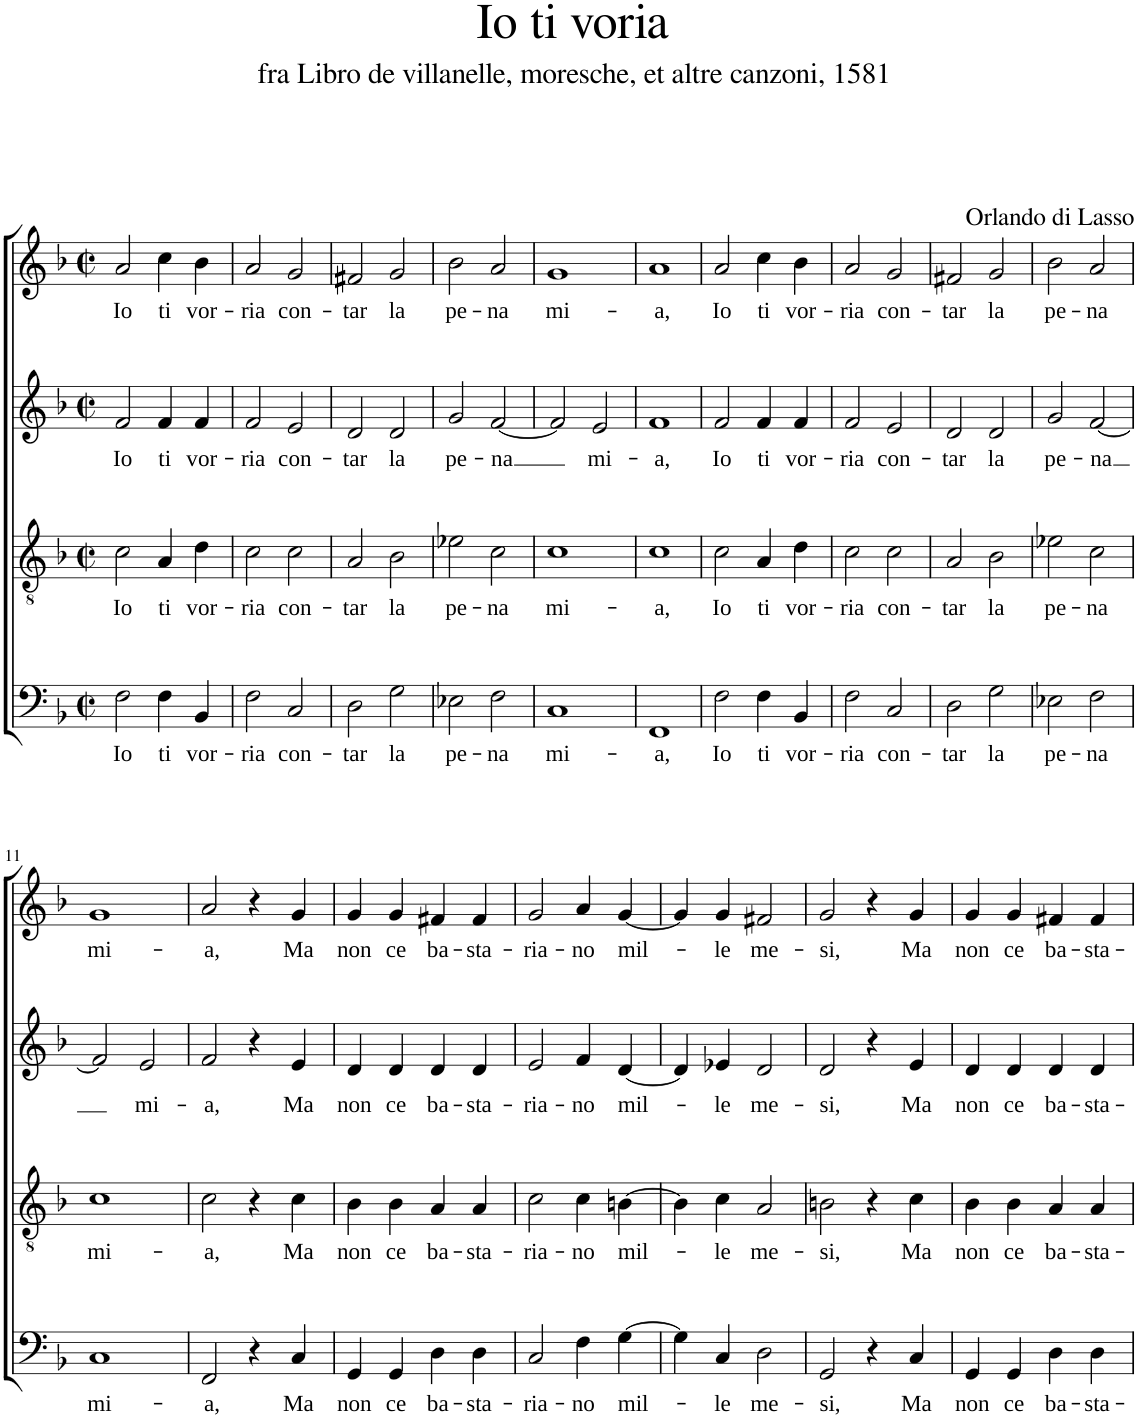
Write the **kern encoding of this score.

**kern	**text	**kern	**text	**kern	**text	**kern	**text
*part4	*part4	*part3	*part3	*part2	*part2	*part1	*part1
*staff4	*staff4	*staff3	*staff3	*staff2	*staff2	*staff1	*staff1
*I"Bassus	*	*I"Tenort	*	*I"Altus	*	*I"Cantus	*
*clefF4	*	*clefGv2	*	*clefG2	*	*clefG2	*
*k[b-]	*	*k[b-]	*	*k[b-]	*	*k[b-]	*
*M2/2	*	*M2/2	*	*M2/2	*	*M2/2	*
*met(c|)	*	*met(c|)	*	*met(c|)	*	*met(c|)	*
=1	=1	=1	=1	=1	=1	=1	=1
!	!LO:LY:b	!	!LO:LY:b	!	!LO:LY:b	!	!LO:LY:b
2F\	Io	2c\	Io	2f/	Io	2a/	Io
!	!LO:LY:b	!	!LO:LY:b	!	!LO:LY:b	!	!LO:LY:b
4F\	ti	4A/	ti	4f/	ti	4cc\	ti
!	!LO:LY:b	!	!LO:LY:b	!	!LO:LY:b	!	!LO:LY:b
4BB-/	vor-	4d\	vor-	4f/	vor-	4b-\	vor-
=2	=2	=2	=2	=2	=2	=2	=2
!	!LO:LY:b	!	!LO:LY:b	!	!LO:LY:b	!	!LO:LY:b
2F\	-ria	2c\	-ria	2f/	-ria	2a/	-ria
!	!LO:LY:b	!	!LO:LY:b	!	!LO:LY:b	!	!LO:LY:b
2C/	con-	2c\	con-	2e/	con-	2g/	con-
=3	=3	=3	=3	=3	=3	=3	=3
!	!LO:LY:b	!	!LO:LY:b	!	!LO:LY:b	!	!LO:LY:b
2D\	-tar	2A/	-tar	2d/	-tar	2f#X/	-tar
!	!LO:LY:b	!	!LO:LY:b	!	!LO:LY:b	!	!LO:LY:b
2G\	la	2B-\	la	2d/	la	2g/	la
=4	=4	=4	=4	=4	=4	=4	=4
!	!LO:LY:b	!	!LO:LY:b	!	!LO:LY:b	!	!LO:LY:b
2E-X\	pe-	2e-X\	pe-	2g/	pe-	2b-\	pe-
!	!LO:LY:b	!	!LO:LY:b	!	!LO:LY:b	!	!LO:LY:b
2F\	-na	2c\	-na	[2f/	-na	2a/	-na
=5	=5	=5	=5	=5	=5	=5	=5
!	!LO:LY:b	!	!LO:LY:b	!	!	!	!LO:LY:b
1C	mi-	1c	mi-	2f/]	.	1g	mi-
!	!	!	!	!	!LO:LY:b	!	!
.	.	.	.	2e/	mi-	.	.
=6	=6	=6	=6	=6	=6	=6	=6
!	!LO:LY:b	!	!LO:LY:b	!	!LO:LY:b	!	!LO:LY:b
1FF	-a,	1c	-a,	1f	-a,	1a	-a,
=7	=7	=7	=7	=7	=7	=7	=7
!	!LO:LY:b	!	!LO:LY:b	!	!LO:LY:b	!	!LO:LY:b
2F\	Io	2c\	Io	2f/	Io	2a/	Io
!	!LO:LY:b	!	!LO:LY:b	!	!LO:LY:b	!	!LO:LY:b
4F\	ti	4A/	ti	4f/	ti	4cc\	ti
!	!LO:LY:b	!	!LO:LY:b	!	!LO:LY:b	!	!LO:LY:b
4BB-/	vor-	4d\	vor-	4f/	vor-	4b-\	vor-
=8	=8	=8	=8	=8	=8	=8	=8
!	!LO:LY:b	!	!LO:LY:b	!	!LO:LY:b	!	!LO:LY:b
2F\	-ria	2c\	-ria	2f/	-ria	2a/	-ria
!	!LO:LY:b	!	!LO:LY:b	!	!LO:LY:b	!	!LO:LY:b
2C/	con-	2c\	con-	2e/	con-	2g/	con-
=9	=9	=9	=9	=9	=9	=9	=9
!	!LO:LY:b	!	!LO:LY:b	!	!LO:LY:b	!	!LO:LY:b
2D\	-tar	2A/	-tar	2d/	-tar	2f#X/	-tar
!	!LO:LY:b	!	!LO:LY:b	!	!LO:LY:b	!	!LO:LY:b
2G\	la	2B-\	la	2d/	la	2g/	la
=10	=10	=10	=10	=10	=10	=10	=10
!	!LO:LY:b	!	!LO:LY:b	!	!LO:LY:b	!	!LO:LY:b
2E-X\	pe-	2e-X\	pe-	2g/	pe-	2b-\	pe-
!	!LO:LY:b	!	!LO:LY:b	!	!LO:LY:b	!	!LO:LY:b
2F\	-na	2c\	-na	[2f/	-na	2a/	-na
!!LO:LB:g=z
=11	=11	=11	=11	=11	=11	=11	=11
!	!LO:LY:b	!	!LO:LY:b	!	!	!	!LO:LY:b
1C	mi-	1c	mi-	2f/]	.	1g	mi-
!	!	!	!	!	!LO:LY:b	!	!
.	.	.	.	2e/	mi-	.	.
=12	=12	=12	=12	=12	=12	=12	=12
!	!LO:LY:b	!	!LO:LY:b	!	!LO:LY:b	!	!LO:LY:b
2FF/	-a,	2c\	-a,	2f/	-a,	2a/	-a,
4r	.	4r	.	4r	.	4r	.
!	!LO:LY:b	!	!LO:LY:b	!	!LO:LY:b	!	!LO:LY:b
4C/	Ma	4c\	Ma	4e/	Ma	4g/	Ma
=13	=13	=13	=13	=13	=13	=13	=13
!	!LO:LY:b	!	!LO:LY:b	!	!LO:LY:b	!	!LO:LY:b
4GG/	non	4B-\	non	4d/	non	4g/	non
!	!LO:LY:b	!	!LO:LY:b	!	!LO:LY:b	!	!LO:LY:b
4GG/	ce	4B-\	ce	4d/	ce	4g/	ce
!	!LO:LY:b	!	!LO:LY:b	!	!LO:LY:b	!	!LO:LY:b
4D\	ba-	4A/	ba-	4d/	ba-	4f#X/	ba-
!	!LO:LY:b	!	!LO:LY:b	!	!LO:LY:b	!	!LO:LY:b
4D\	-sta-	4A/	-sta-	4d/	-sta-	4f#/	-sta-
=14	=14	=14	=14	=14	=14	=14	=14
!	!LO:LY:b	!	!LO:LY:b	!	!LO:LY:b	!	!LO:LY:b
2C/	-ria-	2c\	-ria-	2e/	-ria-	2g/	-ria-
!	!LO:LY:b	!	!LO:LY:b	!	!LO:LY:b	!	!LO:LY:b
4F\	-no	4c\	-no	4f/	-no	4a/	-no
!	!LO:LY:b	!	!LO:LY:b	!	!LO:LY:b	!	!LO:LY:b
[4G\	mil-	[4Bn\	mil-	[4d/	mil-	[4g/	mil-
=15	=15	=15	=15	=15	=15	=15	=15
4G\]	.	4B\]	.	4d/]	.	4g/]	.
!	!LO:LY:b	!	!LO:LY:b	!	!LO:LY:b	!	!LO:LY:b
4C/	-le	4c\	-le	4e-X/	-le	4g/	-le
!	!LO:LY:b	!	!LO:LY:b	!	!LO:LY:b	!	!LO:LY:b
2D\	me-	2A/	me-	2d/	me-	2f#X/	me-
=16	=16	=16	=16	=16	=16	=16	=16
!	!LO:LY:b	!	!LO:LY:b	!	!LO:LY:b	!	!LO:LY:b
2GG/	-si,	2Bn\	-si,	2d/	-si,	2g/	-si,
4r	.	4r	.	4r	.	4r	.
!	!LO:LY:b	!	!LO:LY:b	!	!LO:LY:b	!	!LO:LY:b
4C/	Ma	4c\	Ma	4e/	Ma	4g/	Ma
=17	=17	=17	=17	=17	=17	=17	=17
!	!LO:LY:b	!	!LO:LY:b	!	!LO:LY:b	!	!LO:LY:b
4GG/	non	4B-\	non	4d/	non	4g/	non
!	!LO:LY:b	!	!LO:LY:b	!	!LO:LY:b	!	!LO:LY:b
4GG/	ce	4B-\	ce	4d/	ce	4g/	ce
!	!LO:LY:b	!	!LO:LY:b	!	!LO:LY:b	!	!LO:LY:b
4D\	ba-	4A/	ba-	4d/	ba-	4f#X/	ba-
!	!LO:LY:b	!	!LO:LY:b	!	!LO:LY:b	!	!LO:LY:b
4D\	-sta-	4A/	-sta-	4d/	-sta-	4f#/	-sta-
=	=	=	=	=	=	=	=
*-	*-	*-	*-	*-	*-	*-	*-
